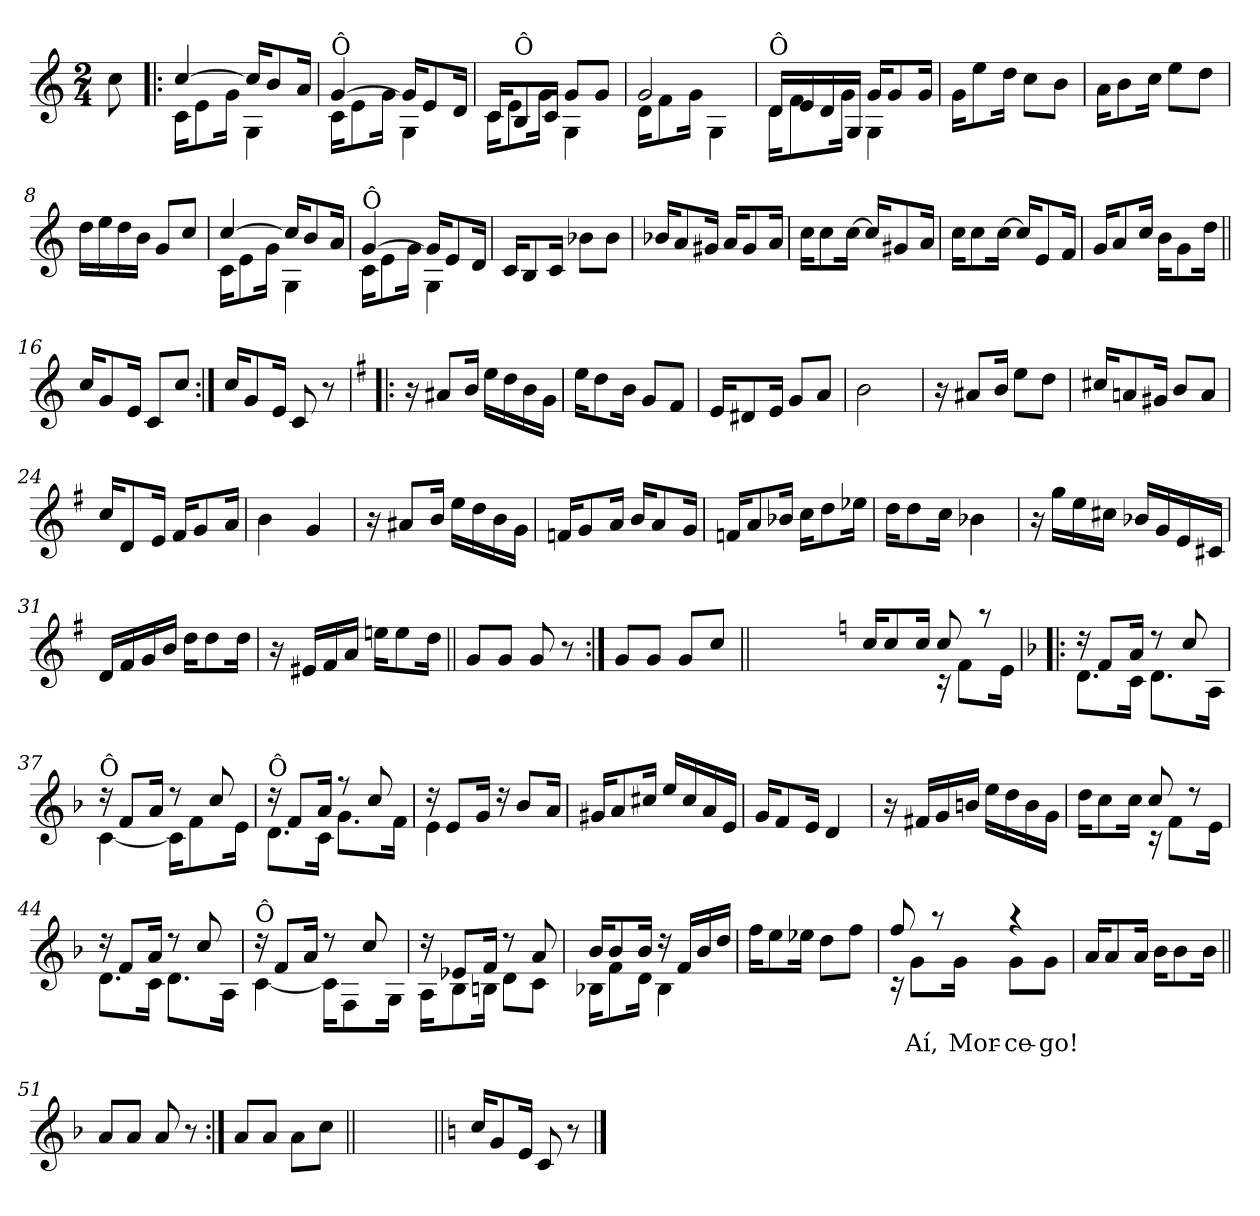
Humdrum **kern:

**kern	**text
*part1	*part1
*staff1	*staff1
*clefG2	*
*k[]	*
*C:	*
*M2/4	*
=	=
8cc\	.
=1!|:	=1!|:
*^	*
[>4cc/	16c\KL	.
.	8e\	.
.	16g\Jk	.
16cc/KL]	4G\	.
8b/	.	.
16a/Jk	.	.
=2	=2	=2
!LO:TX:a:t=Ô	!	!
[>4g/	16c\KL	.
.	8e\	.
.	16g\Jk	.
16g/KL]	4G\	.
8e/	.	.
16d/Jk	.	.
=3	=3	=3
16c/KL	16c\KL	.
!LO:TX:a:t=Ô	!	!
8B/	8e\	.
16c/Jk	16g\Jk	.
8g/L	4G\	.
8g/J	.	.
=4	=4	=4
2g/	16d\KL	.
.	8f\	.
.	16g\Jk	.
.	4G\	.
!!LO:LB:g=z	!!
=5	=5	=5
!LO:TX:a:t=Ô	!	!
16d/LL	16d\KL	.
16e/	8f\	.
16d/	.	.
16G/JJ	16g\Jk	.
16g/KL	4G\	.
8g/	.	.
16g/Jk	.	.
*v	*v	*
=6	=6
16g\KL	.
8ee\	.
16dd\Jk	.
8cc\L	.
8b\J	.
=7	=7
16a\KL	.
8b\	.
16cc\Jk	.
8ee\L	.
8dd\J	.
=8	=8
16dd\LL	.
16ee\	.
16dd\	.
16b\JJ	.
8g/L	.
8cc/J	.
!!LO:LB:g=z
=9	=9
*^	*
[>4cc/	16c\KL	.
.	8e\	.
.	16g\Jk	.
16cc/KL]	4G\	.
8b/	.	.
16a/Jk	.	.
=10	=10	=10
!LO:TX:a:t=Ô	!	!
[>4g/	16c\KL	.
.	8e\	.
.	16g\Jk	.
16g/KL]	4G\	.
8e/	.	.
16d/Jk	.	.
*v	*v	*
=11	=11
16c/KL	.
8B/	.
16c/Jk	.
8b-X\L	.
8b-\J	.
=12	=12
16b-X/KL	.
8a/	.
16g#X/Jk	.
16a/KL	.
8g#/	.
16a/Jk	.
!!LO:LB:g=z
=13	=13
16cc\KL	.
8cc\	.
[16cc\Jk	.
16cc/KL]	.
8g#X/	.
16a/Jk	.
=14	=14
16cc\KL	.
8cc\	.
[16cc\Jk	.
16cc/KL]	.
8e/	.
16f/Jk	.
=15	=15
16g/KL	.
8a/	.
16cc/Jk	.
16b\KL	.
8g\	.
16dd\Jk	.
=16||	=16||
16cc/KL	.
8g/	.
16e/Jk	.
8c/L	.
8cc/J	.
!!LO:LB:g=z
=17:|!	=17:|!
16cc/KL	.
8g/	.
16e/Jk	.
8c/	.
8r	.
=18!|:	=18!|:
*k[f#]	*
*G:	*
16r	.
8a#X/L	.
16b/Jk	.
16ee\LL	.
16dd\	.
16b\	.
16g\JJ	.
=19	=19
16ee\KL	.
8dd\	.
16b\Jk	.
8g/L	.
8f#/J	.
=20	=20
16e/KL	.
8d#X/	.
16e/Jk	.
8g/L	.
8a/J	.
!!LO:LB:g=z
=21	=21
2b\	.
=22	=22
16r	.
8a#X/L	.
16b/Jk	.
8ee\L	.
8dd\J	.
=23	=23
16cc#X/KL	.
8an/	.
16g#X/Jk	.
8b/L	.
8a/J	.
=24	=24
16cc/KL	.
8d/	.
16e/Jk	.
16f#/KL	.
8g/	.
16a/Jk	.
!!LO:LB:g=z
=25	=25
4b\	.
4g/	.
=26	=26
16r	.
8a#X/L	.
16b/Jk	.
16ee\LL	.
16dd\	.
16b\	.
16g\JJ	.
=27	=27
16fn/KL	.
8g/	.
16a/Jk	.
16b/KL	.
8a/	.
16g/Jk	.
=28	=28
16fn/KL	.
8a/	.
16b-X/Jk	.
16cc\KL	.
8dd\	.
16ee-X\Jk	.
!!LO:LB:g=z
=29	=29
16dd\KL	.
8dd\	.
16cc\Jk	.
4b-X\	.
=30	=30
16r	.
16gg\LL	.
16ee\	.
16cc#X\JJ	.
16b-X/LL	.
16g/	.
16e/	.
16c#X/JJ	.
=31	=31
16d/LL	.
16f#/	.
16g/	.
16b/JJ	.
16dd\KL	.
8dd\	.
16dd\Jk	.
=32	=32
16r	.
16e#X/LL	.
16f#/	.
16a/JJ	.
16een\KL	.
8ee\	.
16dd\Jk	.
!!LO:LB:g=z
=33||	=33||
8g/L	.
8g/J	.
8g/	.
8r	.
=34:|!	=34:|!
8g/L	.
8g/J	.
8g/L	.
8cc/J	.
=34X1||	=34X1||
*stria0	*
2ryy	.
!!LO:PB:g=z
=35-	=35-
*stria5	*
*k[]	*
*C:	*
*^	*
16cc/KL	4ryy	.
8cc/	.	.
16cc/Jk	.	.
8cc/	16rc	.
.	8f\L	.
8raa	.	.
.	16e\Jk	.
=36!|:	=36!|:	=36!|:
*k[b-]	*	*
*F:	*	*
16rcc	8.d\L	.
8f/L	.	.
16a/Jk	16c\Jk	.
8r	8.d\L	.
8cc/	.	.
.	16A\Jk	.
=37	=37	=37
!LO:TX:a:t=Ô	!	!
16rcc	[<4c\	.
8f/L	.	.
16a/Jk	.	.
8r	16c\KL]	.
.	8f\	.
8cc/	.	.
.	16e\Jk	.
=38	=38	=38
!LO:TX:a:t=Ô	!	!
16rcc	8.d\L	.
8f/L	.	.
16a/Jk	16c\Jk	.
8rff	8.g\L	.
8cc/	.	.
.	16f\Jk	.
!!LO:LB:g=z	!!
=39	=39	=39
16rdd	4e\	.
8e/L	.	.
16g/Jk	.	.
16rcc	4d\yy	.
8b-/L	.	.
16a/Jk	.	.
*v	*v	*
=40	=40
16g#X/KL	.
8a/	.
16cc#X/Jk	.
16ee/LL	.
16cc#/	.
16a/	.
16e/JJ	.
=41	=41
16g/KL	.
8f/	.
16e/Jk	.
4d/	.
=42	=42
16r	.
16f#X/LL	.
16g/	.
16bn/JJ	.
16ee\LL	.
16dd\	.
16b\	.
16g\JJ	.
!!LO:LB:g=z
=43	=43
*^	*
16dd\KL	4ryy	.
8cc\	.	.
16cc\Jk	.	.
8cc/	16rc	.
.	8f\L	.
8rcc	.	.
.	16e\Jk	.
=44	=44	=44
16rcc	8.d\L	.
8f/L	.	.
16a/Jk	16c\Jk	.
8r	8.d\L	.
8cc/	.	.
.	16A\Jk	.
=45	=45	=45
!LO:TX:a:t=Ô	!	!
16rcc	[<4c\	.
8f/L	.	.
16a/Jk	.	.
8r	16c\KL]	.
.	8F\	.
8cc/	.	.
.	16G\Jk	.
=46	=46	=46
16rcc	16A\KL	.
8e-X/L	8B-\	.
16f/Jk	16Bn\Jk	.
8rcc	8d\L	.
8a/	8c\J	.
!!LO:LB:g=z	!!
=47	=47	=47
16b-/KL	16B-X\KL	.
8b-/	8f\	.
16b-/Jk	16d\Jk	.
16rdd	4B-\	.
16f/LL	.	.
16b-/	.	.
16dd/JJ	.	.
*v	*v	*
=48	=48
16ff\KL	.
8ee\	.
16ee-X\Jk	.
8dd\L	.
8ff\J	.
=49	=49
*^	*
8ff/	16rc	.
!	!	!LO:LY:b
.	8g\L	Aí,
8raa	.	.
!	!	!LO:LY:b
.	16g\Jk	Mor-
!	!	!LO:LY:b
4raa	8g\L	-ce-
!	!	!LO:LY:b
.	8g\J	-go!
*v	*v	*
=50	=50
16a/KL	.
8a/	.
16a/Jk	.
16b-\KL	.
8b-\	.
16b-\Jk	.
!!LO:LB:g=z
=51||	=51||
8a/L	.
8a/J	.
8a/	.
8r	.
=52:|!	=52:|!
8a/L	.
8a/J	.
8a\L	.
8cc\J	.
=53||	=53||
*stria0	*
2ryy	.
=54||	=54||
*stria5	*
*k[]	*
*C:	*
16cc/KL	.
8g/	.
16e/Jk	.
8c/	.
8r	.
==	==
*-	*-
